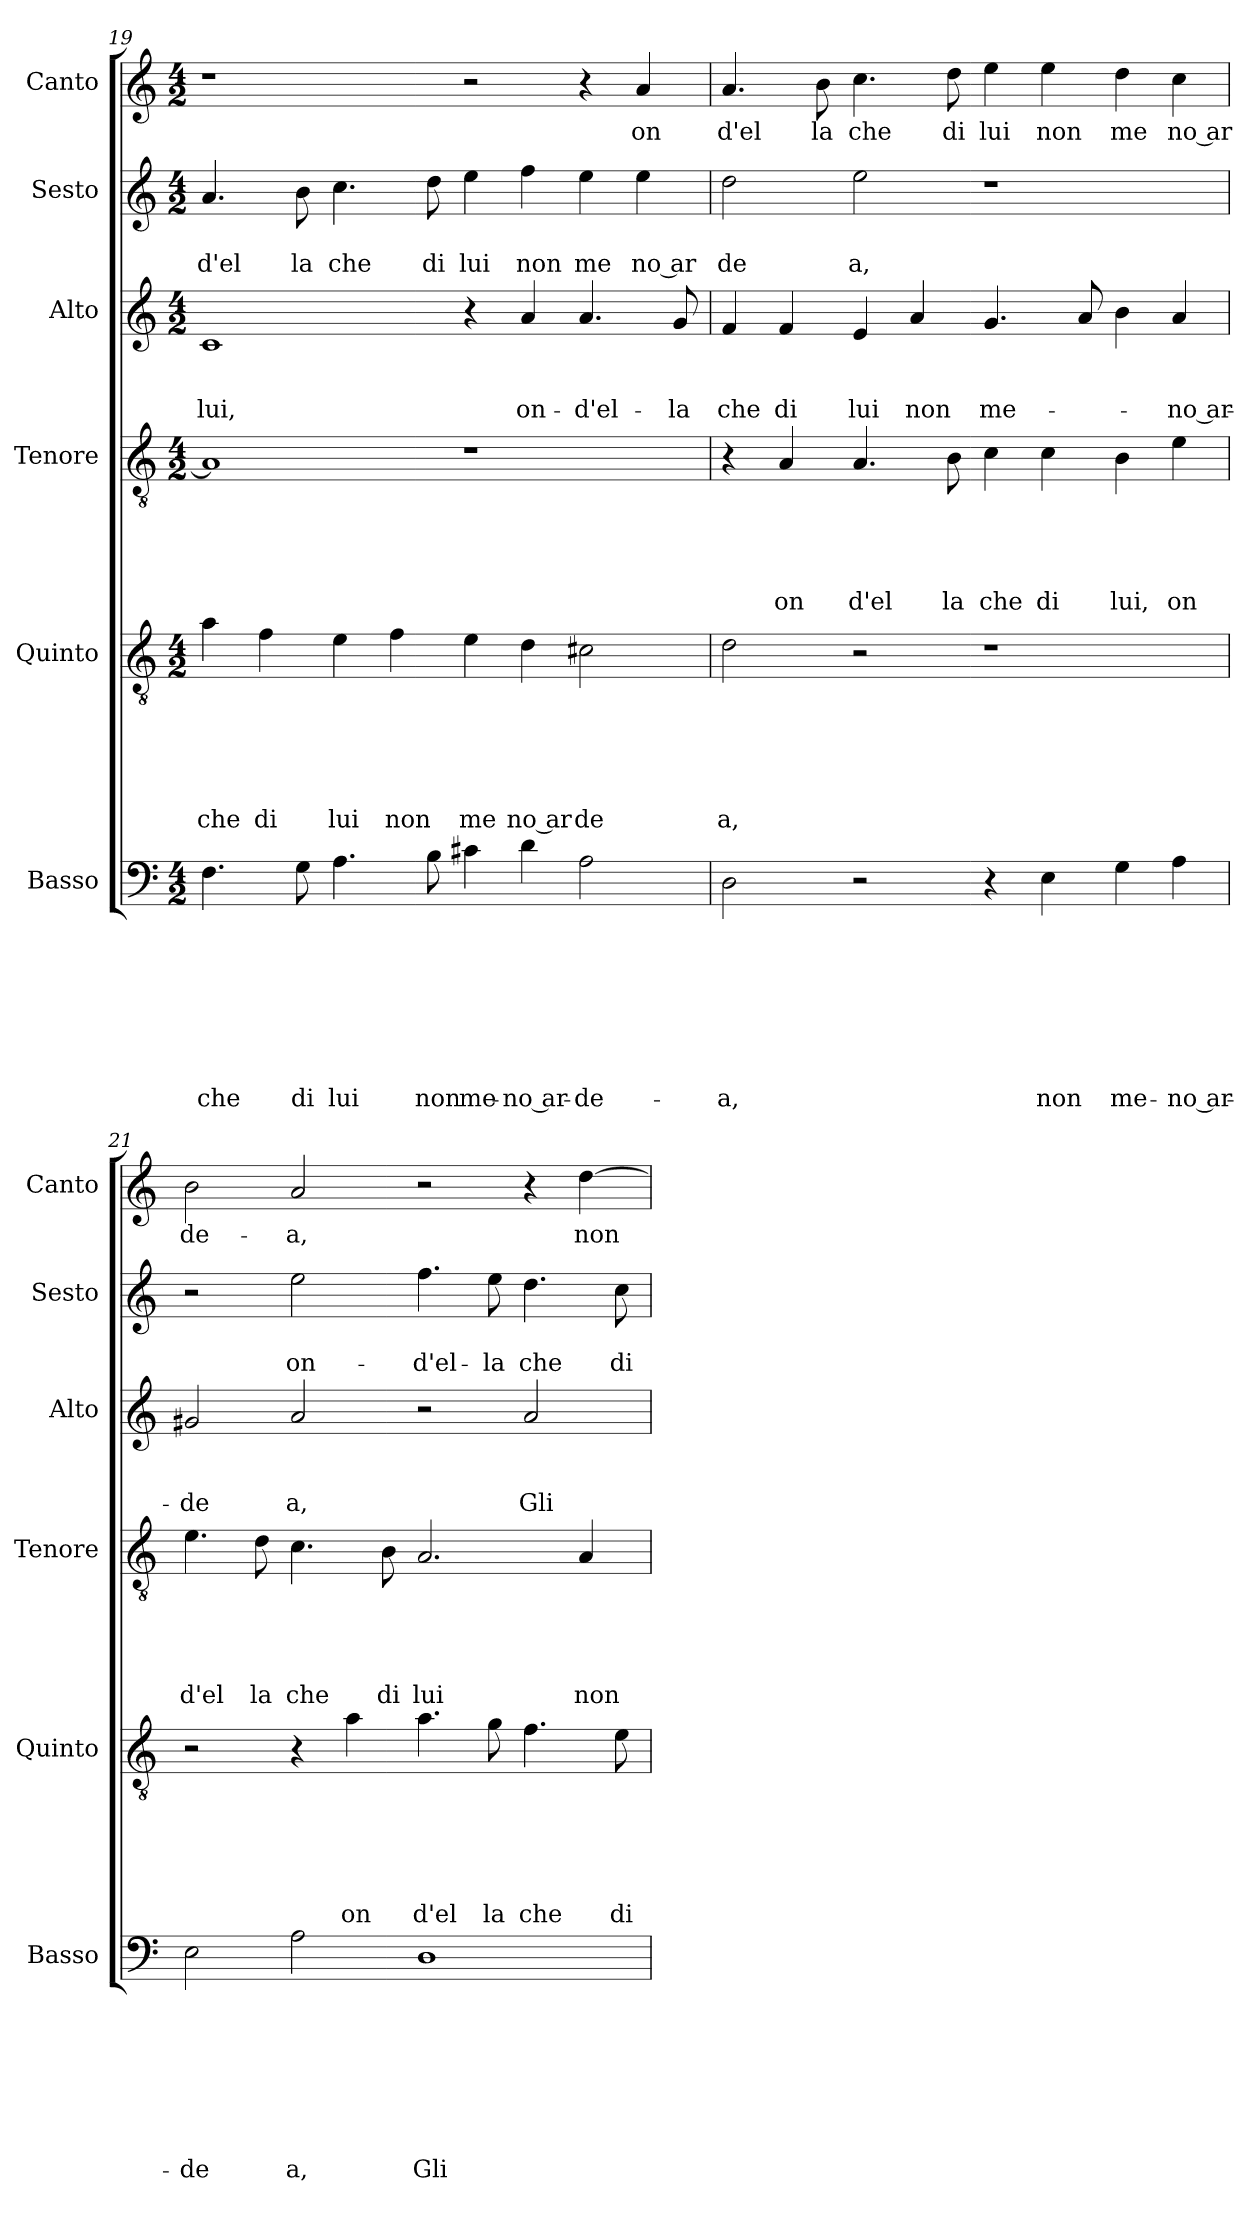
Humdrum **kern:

**kern	**text	**text	**text	**text	**text	**text	**text	**text	**kern	**text	**text	**text	**text	**text	**text	**kern	**text	**text	**text	**text	**text	**kern	**text	**text	**text	**kern	**text	**text	**kern	**text
*part6	*part6	*part6	*part6	*part6	*part6	*part6	*part6	*part6	*part5	*part5	*part5	*part5	*part5	*part5	*part5	*part4	*part4	*part4	*part4	*part4	*part4	*part3	*part3	*part3	*part3	*part2	*part2	*part2	*part1	*part1
*staff6	*staff6	*staff6	*staff6	*staff6	*staff6	*staff6	*staff6	*staff6	*staff5	*staff5	*staff5	*staff5	*staff5	*staff5	*staff5	*staff4	*staff4	*staff4	*staff4	*staff4	*staff4	*staff3	*staff3	*staff3	*staff3	*staff2	*staff2	*staff2	*staff1	*staff1
*I"Basso	*	*	*	*	*	*	*	*	*I"Quinto	*	*	*	*	*	*	*I"Tenore	*	*	*	*	*	*I"Alto	*	*	*	*I"Sesto	*	*	*I"Canto	*
*I'Basso	*	*	*	*	*	*	*	*	*I'Quinto	*	*	*	*	*	*	*I'Tenore	*	*	*	*	*	*I'Alto	*	*	*	*I'Sesto	*	*	*I'Canto	*
*clefF4	*	*	*	*	*	*	*	*	*clefGv2	*	*	*	*	*	*	*clefGv2	*	*	*	*	*	*clefG2	*	*	*	*clefG2	*	*	*clefG2	*
*k[]	*	*	*	*	*	*	*	*	*k[]	*	*	*	*	*	*	*k[]	*	*	*	*	*	*k[]	*	*	*	*k[]	*	*	*k[]	*
*C:	*	*	*	*	*	*	*	*	*C:	*	*	*	*	*	*	*C:	*	*	*	*	*	*C:	*	*	*	*C:	*	*	*C:	*
*M4/2	*	*	*	*	*	*	*	*	*M4/2	*	*	*	*	*	*	*M4/2	*	*	*	*	*	*M4/2	*	*	*	*M4/2	*	*	*M4/2	*
=19	=19	=19	=19	=19	=19	=19	=19	=19	=19	=19	=19	=19	=19	=19	=19	=19	=19	=19	=19	=19	=19	=19	=19	=19	=19	=19	=19	=19	=19	=19
!	!	!	!	!	!	!	!	!LO:LY:b	!	!	!	!	!	!	!LO:LY:b	!	!	!	!	!	!	!	!	!	!LO:LY:b	!	!	!LO:LY:b	!	!
4.F\	.	.	.	.	.	.	.	che	4a\	.	.	.	.	.	che	1A]	.	.	.	.	.	1c	.	.	lui,	4.a/	.	d'el	1r	.
!	!	!	!	!	!	!	!	!	!	!	!	!	!	!	!LO:LY:b	!	!	!	!	!	!	!	!	!	!	!	!	!	!	!
.	.	.	.	.	.	.	.	.	4f\	.	.	.	.	.	di	.	.	.	.	.	.	.	.	.	.	.	.	.	.	.
!	!	!	!	!	!	!	!	!LO:LY:b	!	!	!	!	!	!	!	!	!	!	!	!	!	!	!	!	!	!	!	!LO:LY:b	!	!
8G\	.	.	.	.	.	.	.	di	.	.	.	.	.	.	.	.	.	.	.	.	.	.	.	.	.	8b\	.	la	.	.
!	!	!	!	!	!	!	!	!LO:LY:b	!	!	!	!	!	!	!LO:LY:b	!	!	!	!	!	!	!	!	!	!	!	!	!LO:LY:b	!	!
4.A\	.	.	.	.	.	.	.	lui	4e\	.	.	.	.	.	lui	.	.	.	.	.	.	.	.	.	.	4.cc\	.	che	.	.
!	!	!	!	!	!	!	!	!	!	!	!	!	!	!	!LO:LY:b	!	!	!	!	!	!	!	!	!	!	!	!	!	!	!
.	.	.	.	.	.	.	.	.	4f\	.	.	.	.	.	non	.	.	.	.	.	.	.	.	.	.	.	.	.	.	.
!	!	!	!	!	!	!	!	!LO:LY:b	!	!	!	!	!	!	!	!	!	!	!	!	!	!	!	!	!	!	!	!LO:LY:b	!	!
8B\	.	.	.	.	.	.	.	non	.	.	.	.	.	.	.	.	.	.	.	.	.	.	.	.	.	8dd\	.	di	.	.
!	!	!	!	!	!	!	!	!LO:LY:b	!	!	!	!	!	!	!LO:LY:b	!	!	!	!	!	!	!	!	!	!	!	!	!LO:LY:b	!	!
4c#X\	.	.	.	.	.	.	.	me-	4e\	.	.	.	.	.	me	1r	.	.	.	.	.	4r	.	.	.	4ee\	.	lui	2r	.
!	!	!	!	!	!	!	!	!LO:LY:b:rj	!	!	!	!	!	!	!LO:LY:b:rj	!	!	!	!	!	!	!	!	!	!LO:LY:b	!	!	!LO:LY:b	!	!
4d\	.	.	.	.	.	.	.	-no ar-	4d\	.	.	.	.	.	no ar	.	.	.	.	.	.	4a/	.	.	on-	4ff\	.	non	.	.
!	!	!	!	!	!	!	!	!LO:LY:b	!	!	!	!	!	!	!LO:LY:b	!	!	!	!	!	!	!	!	!	!LO:LY:b	!	!	!LO:LY:b	!	!
2A\	.	.	.	.	.	.	.	-de-	2c#X\	.	.	.	.	.	de	.	.	.	.	.	.	4.a/	.	.	-d'el-	4ee\	.	me	4r	.
!	!	!	!	!	!	!	!	!	!	!	!	!	!	!	!	!	!	!	!	!	!	!	!	!	!	!	!	!LO:LY:b:rj	!	!LO:LY:b
.	.	.	.	.	.	.	.	.	.	.	.	.	.	.	.	.	.	.	.	.	.	.	.	.	.	4ee\	.	no ar	4a/	on
!	!	!	!	!	!	!	!	!	!	!	!	!	!	!	!	!	!	!	!	!	!	!	!	!	!LO:LY:b	!	!	!	!	!
.	.	.	.	.	.	.	.	.	.	.	.	.	.	.	.	.	.	.	.	.	.	8g/	.	.	-la	.	.	.	.	.
=20	=20	=20	=20	=20	=20	=20	=20	=20	=20	=20	=20	=20	=20	=20	=20	=20	=20	=20	=20	=20	=20	=20	=20	=20	=20	=20	=20	=20	=20	=20
!	!	!	!	!	!	!	!	!LO:LY:b	!	!	!	!	!	!	!LO:LY:b	!	!	!	!	!	!	!	!	!	!LO:LY:b	!	!	!LO:LY:b	!	!LO:LY:b
2D\	.	.	.	.	.	.	.	-a,	2d\	.	.	.	.	.	a,	4r	.	.	.	.	.	4f/	.	.	che	2dd\	.	de	4.a/	d'el
!	!	!	!	!	!	!	!	!	!	!	!	!	!	!	!	!	!	!	!	!	!LO:LY:b	!	!	!	!LO:LY:b	!	!	!	!	!
.	.	.	.	.	.	.	.	.	.	.	.	.	.	.	.	4A/	.	.	.	.	on	4f/	.	.	di	.	.	.	.	.
!	!	!	!	!	!	!	!	!	!	!	!	!	!	!	!	!	!	!	!	!	!	!	!	!	!	!	!	!	!	!LO:LY:b
.	.	.	.	.	.	.	.	.	.	.	.	.	.	.	.	.	.	.	.	.	.	.	.	.	.	.	.	.	8b\	la
!	!	!	!	!	!	!	!	!	!	!	!	!	!	!	!	!	!	!	!	!	!LO:LY:b	!	!	!	!LO:LY:b	!	!	!LO:LY:b	!	!LO:LY:b
2r	.	.	.	.	.	.	.	.	2r	.	.	.	.	.	.	4.A/	.	.	.	.	d'el	4e/	.	.	lui	2ee\	.	a,	4.cc\	che
!	!	!	!	!	!	!	!	!	!	!	!	!	!	!	!	!	!	!	!	!	!	!	!	!	!LO:LY:b	!	!	!	!	!
.	.	.	.	.	.	.	.	.	.	.	.	.	.	.	.	.	.	.	.	.	.	4a/	.	.	non	.	.	.	.	.
!	!	!	!	!	!	!	!	!	!	!	!	!	!	!	!	!	!	!	!	!	!LO:LY:b	!	!	!	!	!	!	!	!	!LO:LY:b
.	.	.	.	.	.	.	.	.	.	.	.	.	.	.	.	8B\	.	.	.	.	la	.	.	.	.	.	.	.	8dd\	di
!	!	!	!	!	!	!	!	!	!	!	!	!	!	!	!	!	!	!	!	!	!LO:LY:b	!	!	!	!LO:LY:b	!	!	!	!	!LO:LY:b
4r	.	.	.	.	.	.	.	.	1r	.	.	.	.	.	.	4c\	.	.	.	.	che	4.g/	.	.	me-	1r	.	.	4ee\	lui
!	!	!	!	!	!	!	!	!LO:LY:b	!	!	!	!	!	!	!	!	!	!	!	!	!LO:LY:b	!	!	!	!	!	!	!	!	!LO:LY:b
4E\	.	.	.	.	.	.	.	non	.	.	.	.	.	.	.	4c\	.	.	.	.	di	.	.	.	.	.	.	.	4ee\	non
.	.	.	.	.	.	.	.	.	.	.	.	.	.	.	.	.	.	.	.	.	.	8a/	.	.	.	.	.	.	.	.
!	!	!	!	!	!	!	!	!LO:LY:b	!	!	!	!	!	!	!	!	!	!	!	!	!LO:LY:b	!	!	!	!	!	!	!	!	!LO:LY:b
4G\	.	.	.	.	.	.	.	me-	.	.	.	.	.	.	.	4B\	.	.	.	.	lui,	4b\	.	.	.	.	.	.	4dd\	me
!	!	!	!	!	!	!	!	!LO:LY:b:rj	!	!	!	!	!	!	!	!	!	!	!	!	!LO:LY:b	!	!	!	!LO:LY:b:rj	!	!	!	!	!LO:LY:b:rj
4A\	.	.	.	.	.	.	.	-no ar-	.	.	.	.	.	.	.	4e\	.	.	.	.	on	4a/	.	.	-no ar-	.	.	.	4cc\	no ar
!!LO:LB:g=z
=21	=21	=21	=21	=21	=21	=21	=21	=21	=21	=21	=21	=21	=21	=21	=21	=21	=21	=21	=21	=21	=21	=21	=21	=21	=21	=21	=21	=21	=21	=21
!	!	!	!	!	!	!	!	!LO:LY:b	!	!	!	!	!	!	!	!	!	!	!	!	!LO:LY:b	!	!	!	!LO:LY:b	!	!	!	!	!LO:LY:b
2E\	.	.	.	.	.	.	.	-de	2r	.	.	.	.	.	.	4.e\	.	.	.	.	d'el	2g#X/	.	.	-de	2r	.	.	2b\	de-
!	!	!	!	!	!	!	!	!	!	!	!	!	!	!	!	!	!	!	!	!	!LO:LY:b	!	!	!	!	!	!	!	!	!
.	.	.	.	.	.	.	.	.	.	.	.	.	.	.	.	8d\	.	.	.	.	la	.	.	.	.	.	.	.	.	.
!	!	!	!	!	!	!	!	!LO:LY:b	!	!	!	!	!	!	!	!	!	!	!	!	!LO:LY:b	!	!	!	!LO:LY:b	!	!	!LO:LY:b	!	!LO:LY:b
2A\	.	.	.	.	.	.	.	a,	4r	.	.	.	.	.	.	4.c\	.	.	.	.	che	2a/	.	.	a,	2ee\	.	on-	2a/	-a,
!	!	!	!	!	!	!	!	!	!	!	!	!	!	!	!LO:LY:b	!	!	!	!	!	!	!	!	!	!	!	!	!	!	!
.	.	.	.	.	.	.	.	.	4a\	.	.	.	.	.	on	.	.	.	.	.	.	.	.	.	.	.	.	.	.	.
!	!	!	!	!	!	!	!	!	!	!	!	!	!	!	!	!	!	!	!	!	!LO:LY:b	!	!	!	!	!	!	!	!	!
.	.	.	.	.	.	.	.	.	.	.	.	.	.	.	.	8B\	.	.	.	.	di	.	.	.	.	.	.	.	.	.
!	!	!	!	!	!	!	!	!LO:LY:b	!	!	!	!	!	!	!LO:LY:b	!	!	!	!	!	!LO:LY:b	!	!	!	!	!	!	!LO:LY:b	!	!
1D	.	.	.	.	.	.	.	Gli	4.a\	.	.	.	.	.	d'el	2.A/	.	.	.	.	lui	2r	.	.	.	4.ff\	.	-d'el-	2r	.
!	!	!	!	!	!	!	!	!	!	!	!	!	!	!	!LO:LY:b	!	!	!	!	!	!	!	!	!	!	!	!	!LO:LY:b	!	!
.	.	.	.	.	.	.	.	.	8g\	.	.	.	.	.	la	.	.	.	.	.	.	.	.	.	.	8ee\	.	-la	.	.
!	!	!	!	!	!	!	!	!	!	!	!	!	!	!	!LO:LY:b	!	!	!	!	!	!	!	!	!	!LO:LY:b	!	!	!LO:LY:b	!	!
.	.	.	.	.	.	.	.	.	4.f\	.	.	.	.	.	che	.	.	.	.	.	.	2a/	.	.	Gli	4.dd\	.	che	4r	.
!	!	!	!	!	!	!	!	!	!	!	!	!	!	!	!	!	!	!	!	!	!LO:LY:b	!	!	!	!	!	!	!	!	!LO:LY:b
.	.	.	.	.	.	.	.	.	.	.	.	.	.	.	.	4A/	.	.	.	.	non	.	.	.	.	.	.	.	[>4dd\	non
!	!	!	!	!	!	!	!	!	!	!	!	!	!	!	!LO:LY:b	!	!	!	!	!	!	!	!	!	!	!	!	!LO:LY:b	!	!
.	.	.	.	.	.	.	.	.	8e\	.	.	.	.	.	di	.	.	.	.	.	.	.	.	.	.	8cc\	.	di	.	.
=	=	=	=	=	=	=	=	=	=	=	=	=	=	=	=	=	=	=	=	=	=	=	=	=	=	=	=	=	=	=
*-	*-	*-	*-	*-	*-	*-	*-	*-	*-	*-	*-	*-	*-	*-	*-	*-	*-	*-	*-	*-	*-	*-	*-	*-	*-	*-	*-	*-	*-	*-
